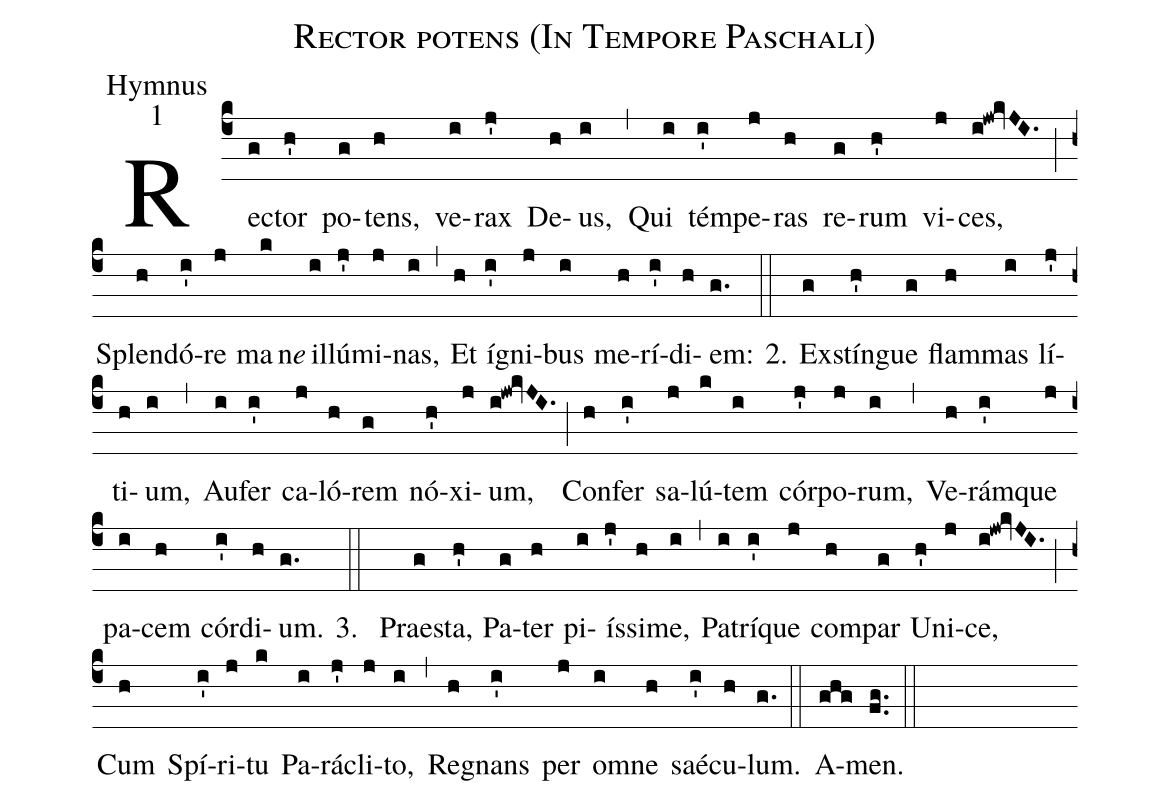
name:Rector potens (In Tempore Paschali);
office-part:Hymnus;
mode:1;
%%
(c4)Re(g)ctor(h') po(g)tens,(h) ve(i)rax(j') De(h)us,(i) (,)
Qui(i) tém(i')pe(j)ras(h) re(g)rum(h') vi(j)ces,(i!jw!kvJI.) (;)
Splen(h)dó(i')re(j) ma(k)n<i>e</i>() il(i)lú(j')mi(j)nas,(i) (,)
Et(h) í(i')gni(j)bus(i) me(h)rí(i')di(h)em:(g.)

2.(::) Ex(g)stín(h')gue(g) flam(h)mas(i) lí(j')ti(h)um,(i) (,)
Au(i)fer(i') ca(j)ló(h)rem(g) nó(h')xi(j)um,(i!jw!kvJI.) (;)
Con(h)fer(i') sa(j)lú(k)tem(i) cór(j')po(j)rum,(i) (,)
Ve(h)rám(i')que(j) pa(i)cem(h) cór(i')di(h)um.(g.)

3. (::) Prae(g)sta,(h') Pa(g)ter(h) pi(i)ís(j')si(h)me,(i) (,) Pa(i)trí(i')que(j) com(h)par(g) U(h')ni(j)ce,(i!jw!kvJI.) (;) Cum(h) Spí(i')ri(j)tu(k) Pa(i)rá(j')cli(j)to,(i) (,) Re(h)gnans(i') per(j) o(i)mne(h) saé(i')cu(h)lum.(g.) (::)
A(ghg)men.(fg..) (::)
